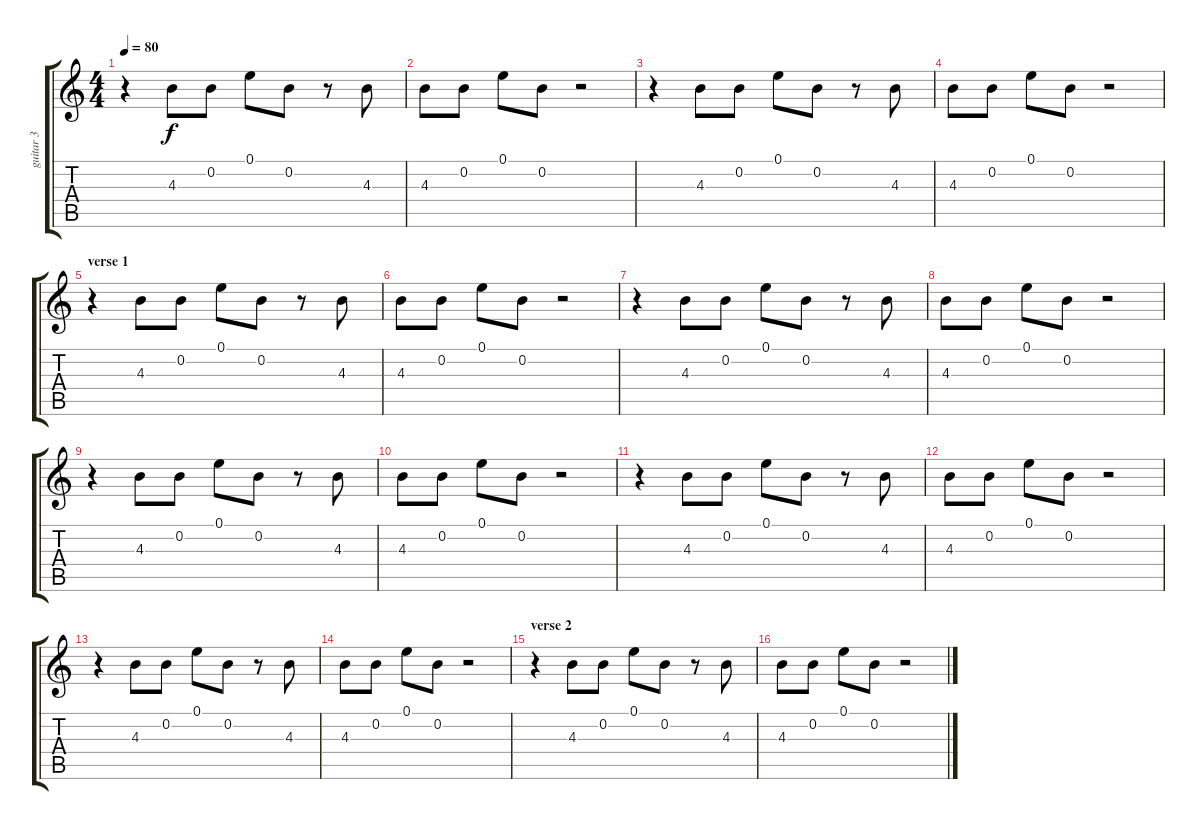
\track ("guitar 3" "guitar 3") {instrument acousticguitarsteel}
\staff {score tabs}
\tuning (E4 B3 G3 D3 A2 E2) {hide}
\ts (4 4)
\tempo 80
\clef g2
\ks c
r.4{dy f} 4.3.8 0.2.8 0.1.8 0.2.8 r.8 4.3.8 |
4.3.8 0.2.8 0.1.8 0.2.8 r.2 |
r.4 4.3.8 0.2.8 0.1.8 0.2.8 r.8 4.3.8 |
4.3.8 0.2.8 0.1.8 0.2.8 r.2 |
\section ("" "verse 1")
r.4 4.3.8 0.2.8 0.1.8 0.2.8 r.8 4.3.8 |
4.3.8 0.2.8 0.1.8 0.2.8 r.2 |
r.4 4.3.8 0.2.8 0.1.8 0.2.8 r.8 4.3.8 |
4.3.8 0.2.8 0.1.8 0.2.8 r.2 |
r.4 4.3.8 0.2.8 0.1.8 0.2.8 r.8 4.3.8 |
4.3.8 0.2.8 0.1.8 0.2.8 r.2 |
r.4 4.3.8 0.2.8 0.1.8 0.2.8 r.8 4.3.8 |
4.3.8 0.2.8 0.1.8 0.2.8 r.2 |
r.4 4.3.8 0.2.8 0.1.8 0.2.8 r.8 4.3.8 |
4.3.8 0.2.8 0.1.8 0.2.8 r.2 |
\section ("" "verse 2")
r.4 4.3.8 0.2.8 0.1.8 0.2.8 r.8 4.3.8 |
4.3.8 0.2.8 0.1.8 0.2.8 r.2
